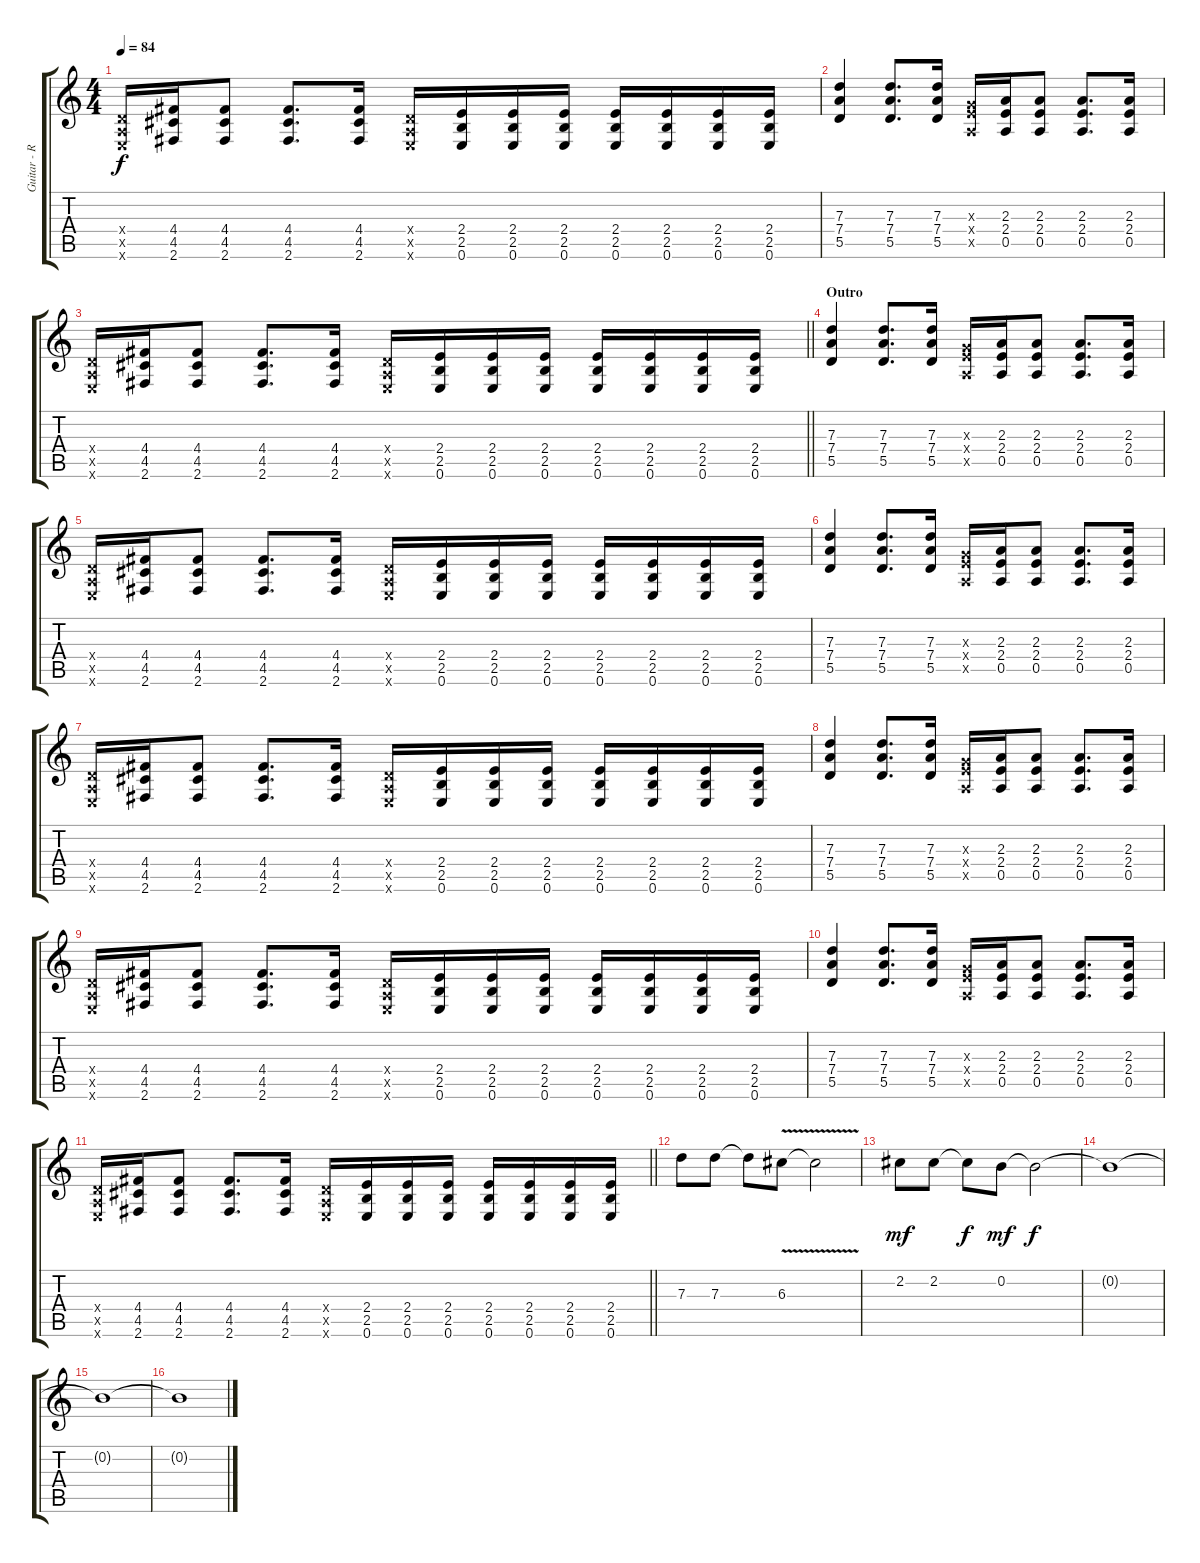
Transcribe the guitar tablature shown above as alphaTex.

\track ("Guitar - Rythmn" "Guitar - R") {instrument distortionguitar}
\staff {score tabs}
\tuning (E4 B3 G3 D3 A2 E2) {hide}
\ts (4 4)
\tempo 84
\clef g2
\ks c
(0.4{x} 0.5{x} 0.6{x}).16{dy f} (4.4 4.5 2.6).16 (4.4 4.5 2.6).8 (4.4 4.5 2.6).8{d} (4.4 4.5 2.6).16 (0.4{x} 0.5{x} 0.6{x}).16 (2.4 2.5 0.6).16 (2.4 2.5 0.6).16 (2.4 2.5 0.6).16 (2.4 2.5 0.6).16 (2.4 2.5 0.6).16 (2.4 2.5 0.6).16 (2.4 2.5 0.6).16 |
(7.3 7.4 5.5).4 (7.3 7.4 5.5).8{d} (7.3 7.4 5.5).16 (0.3{x} 2.4{x} 0.5{x}).16 (2.3 2.4 0.5).16 (2.3 2.4 0.5).8 (2.3 2.4 0.5).8{d} (2.3 2.4 0.5).16 |
\barLineRight lightlight
(0.4{x} 0.5{x} 0.6{x}).16 (4.4 4.5 2.6).16 (4.4 4.5 2.6).8 (4.4 4.5 2.6).8{d} (4.4 4.5 2.6).16 (0.4{x} 0.5{x} 0.6{x}).16 (2.4 2.5 0.6).16 (2.4 2.5 0.6).16 (2.4 2.5 0.6).16 (2.4 2.5 0.6).16 (2.4 2.5 0.6).16 (2.4 2.5 0.6).16 (2.4 2.5 0.6).16 |
\section ("" "Outro")
(7.3 7.4 5.5).4 (7.3 7.4 5.5).8{d} (7.3 7.4 5.5).16 (0.3{x} 2.4{x} 0.5{x}).16 (2.3 2.4 0.5).16 (2.3 2.4 0.5).8 (2.3 2.4 0.5).8{d} (2.3 2.4 0.5).16 |
(0.4{x} 0.5{x} 0.6{x}).16 (4.4 4.5 2.6).16 (4.4 4.5 2.6).8 (4.4 4.5 2.6).8{d} (4.4 4.5 2.6).16 (0.4{x} 0.5{x} 0.6{x}).16 (2.4 2.5 0.6).16 (2.4 2.5 0.6).16 (2.4 2.5 0.6).16 (2.4 2.5 0.6).16 (2.4 2.5 0.6).16 (2.4 2.5 0.6).16 (2.4 2.5 0.6).16 |
(7.3 7.4 5.5).4 (7.3 7.4 5.5).8{d} (7.3 7.4 5.5).16 (0.3{x} 2.4{x} 0.5{x}).16 (2.3 2.4 0.5).16 (2.3 2.4 0.5).8 (2.3 2.4 0.5).8{d} (2.3 2.4 0.5).16 |
(0.4{x} 0.5{x} 0.6{x}).16 (4.4 4.5 2.6).16 (4.4 4.5 2.6).8 (4.4 4.5 2.6).8{d} (4.4 4.5 2.6).16 (0.4{x} 0.5{x} 0.6{x}).16 (2.4 2.5 0.6).16 (2.4 2.5 0.6).16 (2.4 2.5 0.6).16 (2.4 2.5 0.6).16 (2.4 2.5 0.6).16 (2.4 2.5 0.6).16 (2.4 2.5 0.6).16 |
(7.3 7.4 5.5).4 (7.3 7.4 5.5).8{d} (7.3 7.4 5.5).16 (0.3{x} 2.4{x} 0.5{x}).16 (2.3 2.4 0.5).16 (2.3 2.4 0.5).8 (2.3 2.4 0.5).8{d} (2.3 2.4 0.5).16 |
(0.4{x} 0.5{x} 0.6{x}).16 (4.4 4.5 2.6).16 (4.4 4.5 2.6).8 (4.4 4.5 2.6).8{d} (4.4 4.5 2.6).16 (0.4{x} 0.5{x} 0.6{x}).16 (2.4 2.5 0.6).16 (2.4 2.5 0.6).16 (2.4 2.5 0.6).16 (2.4 2.5 0.6).16 (2.4 2.5 0.6).16 (2.4 2.5 0.6).16 (2.4 2.5 0.6).16 |
(7.3 7.4 5.5).4 (7.3 7.4 5.5).8{d} (7.3 7.4 5.5).16 (0.3{x} 2.4{x} 0.5{x}).16 (2.3 2.4 0.5).16 (2.3 2.4 0.5).8 (2.3 2.4 0.5).8{d} (2.3 2.4 0.5).16 |
\barLineRight lightlight
(0.4{x} 0.5{x} 0.6{x}).16 (4.4 4.5 2.6).16 (4.4 4.5 2.6).8 (4.4 4.5 2.6).8{d} (4.4 4.5 2.6).16 (0.4{x} 0.5{x} 0.6{x}).16 (2.4 2.5 0.6).16 (2.4 2.5 0.6).16 (2.4 2.5 0.6).16 (2.4 2.5 0.6).16 (2.4 2.5 0.6).16 (2.4 2.5 0.6).16 (2.4 2.5 0.6).16 |
7.3.8 7.3.8 7.3{t}.8 6.3{v}.8 6.3{t}.2 |
2.2.8{dy mf} 2.2.8 2.2{t}.8{dy f} 0.2.8{dy mf} 0.2{t}.2{dy f} |
0.2{t}.1{volume 0} |
0.2{t}.1 |
0.2{t}.1
